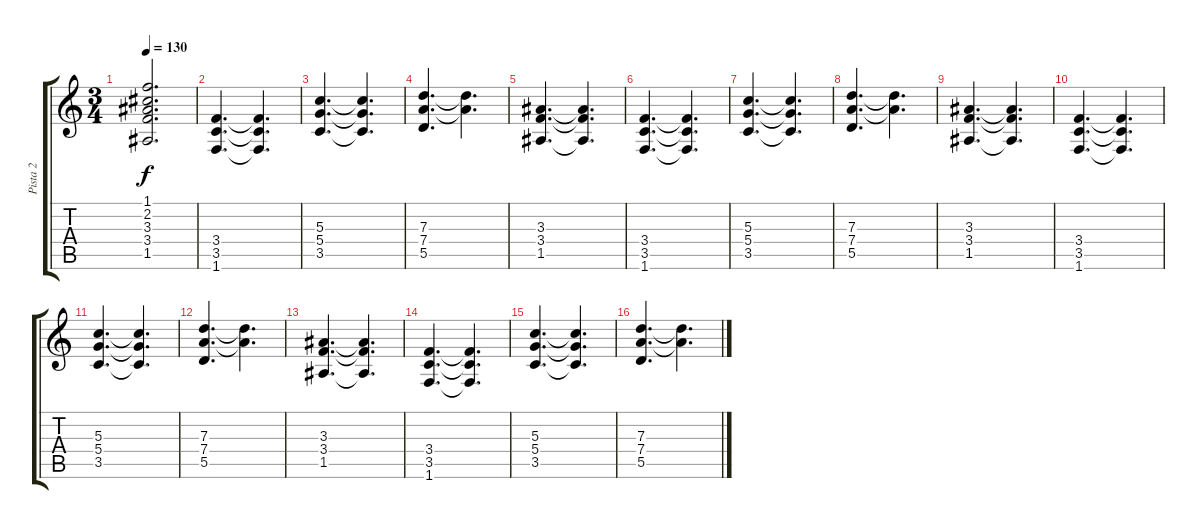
\track ("Pista 2" "Pista 2") {instrument distortionguitar}
\staff {score tabs}
\tuning (E4 B3 G3 D3 A2 E2) {hide}
\ts (3 4)
\tempo 130
\clef g2
\ks c
(1.1{t} 2.2{t} 3.3{t} 3.4{t} 1.5{t}).2{d dy f} |
(3.4 3.5 1.6).4{d} (3.4{t} 3.5{t} 1.6{t}).4{d} |
(5.3 5.4 3.5).4{d} (5.3{t} 5.4{t} 3.5{t}).4{d} |
(7.3 7.4 5.5).4{d} (7.3{t} 7.4{t}).4{d} |
(3.3 3.4 1.5).4{d} (3.3{t} 3.4{t} 1.5{t}).4{d} |
(3.4 3.5 1.6).4{d} (3.4{t} 3.5{t} 1.6{t}).4{d} |
(5.3 5.4 3.5).4{d} (5.3{t} 5.4{t} 3.5{t}).4{d} |
(7.3 7.4 5.5).4{d} (7.3{t} 7.4{t}).4{d} |
(3.3 3.4 1.5).4{d} (3.3{t} 3.4{t} 1.5{t}).4{d} |
(3.4 3.5 1.6).4{d} (3.4{t} 3.5{t} 1.6{t}).4{d} |
(5.3 5.4 3.5).4{d} (5.3{t} 5.4{t} 3.5{t}).4{d} |
(7.3 7.4 5.5).4{d} (7.3{t} 7.4{t}).4{d} |
(3.3 3.4 1.5).4{d} (3.3{t} 3.4{t} 1.5{t}).4{d} |
(3.4 3.5 1.6).4{d} (3.4{t} 3.5{t} 1.6{t}).4{d} |
(5.3 5.4 3.5).4{d} (5.3{t} 5.4{t} 3.5{t}).4{d} |
(7.3 7.4 5.5).4{d} (7.3{t} 7.4{t}).4{d}
